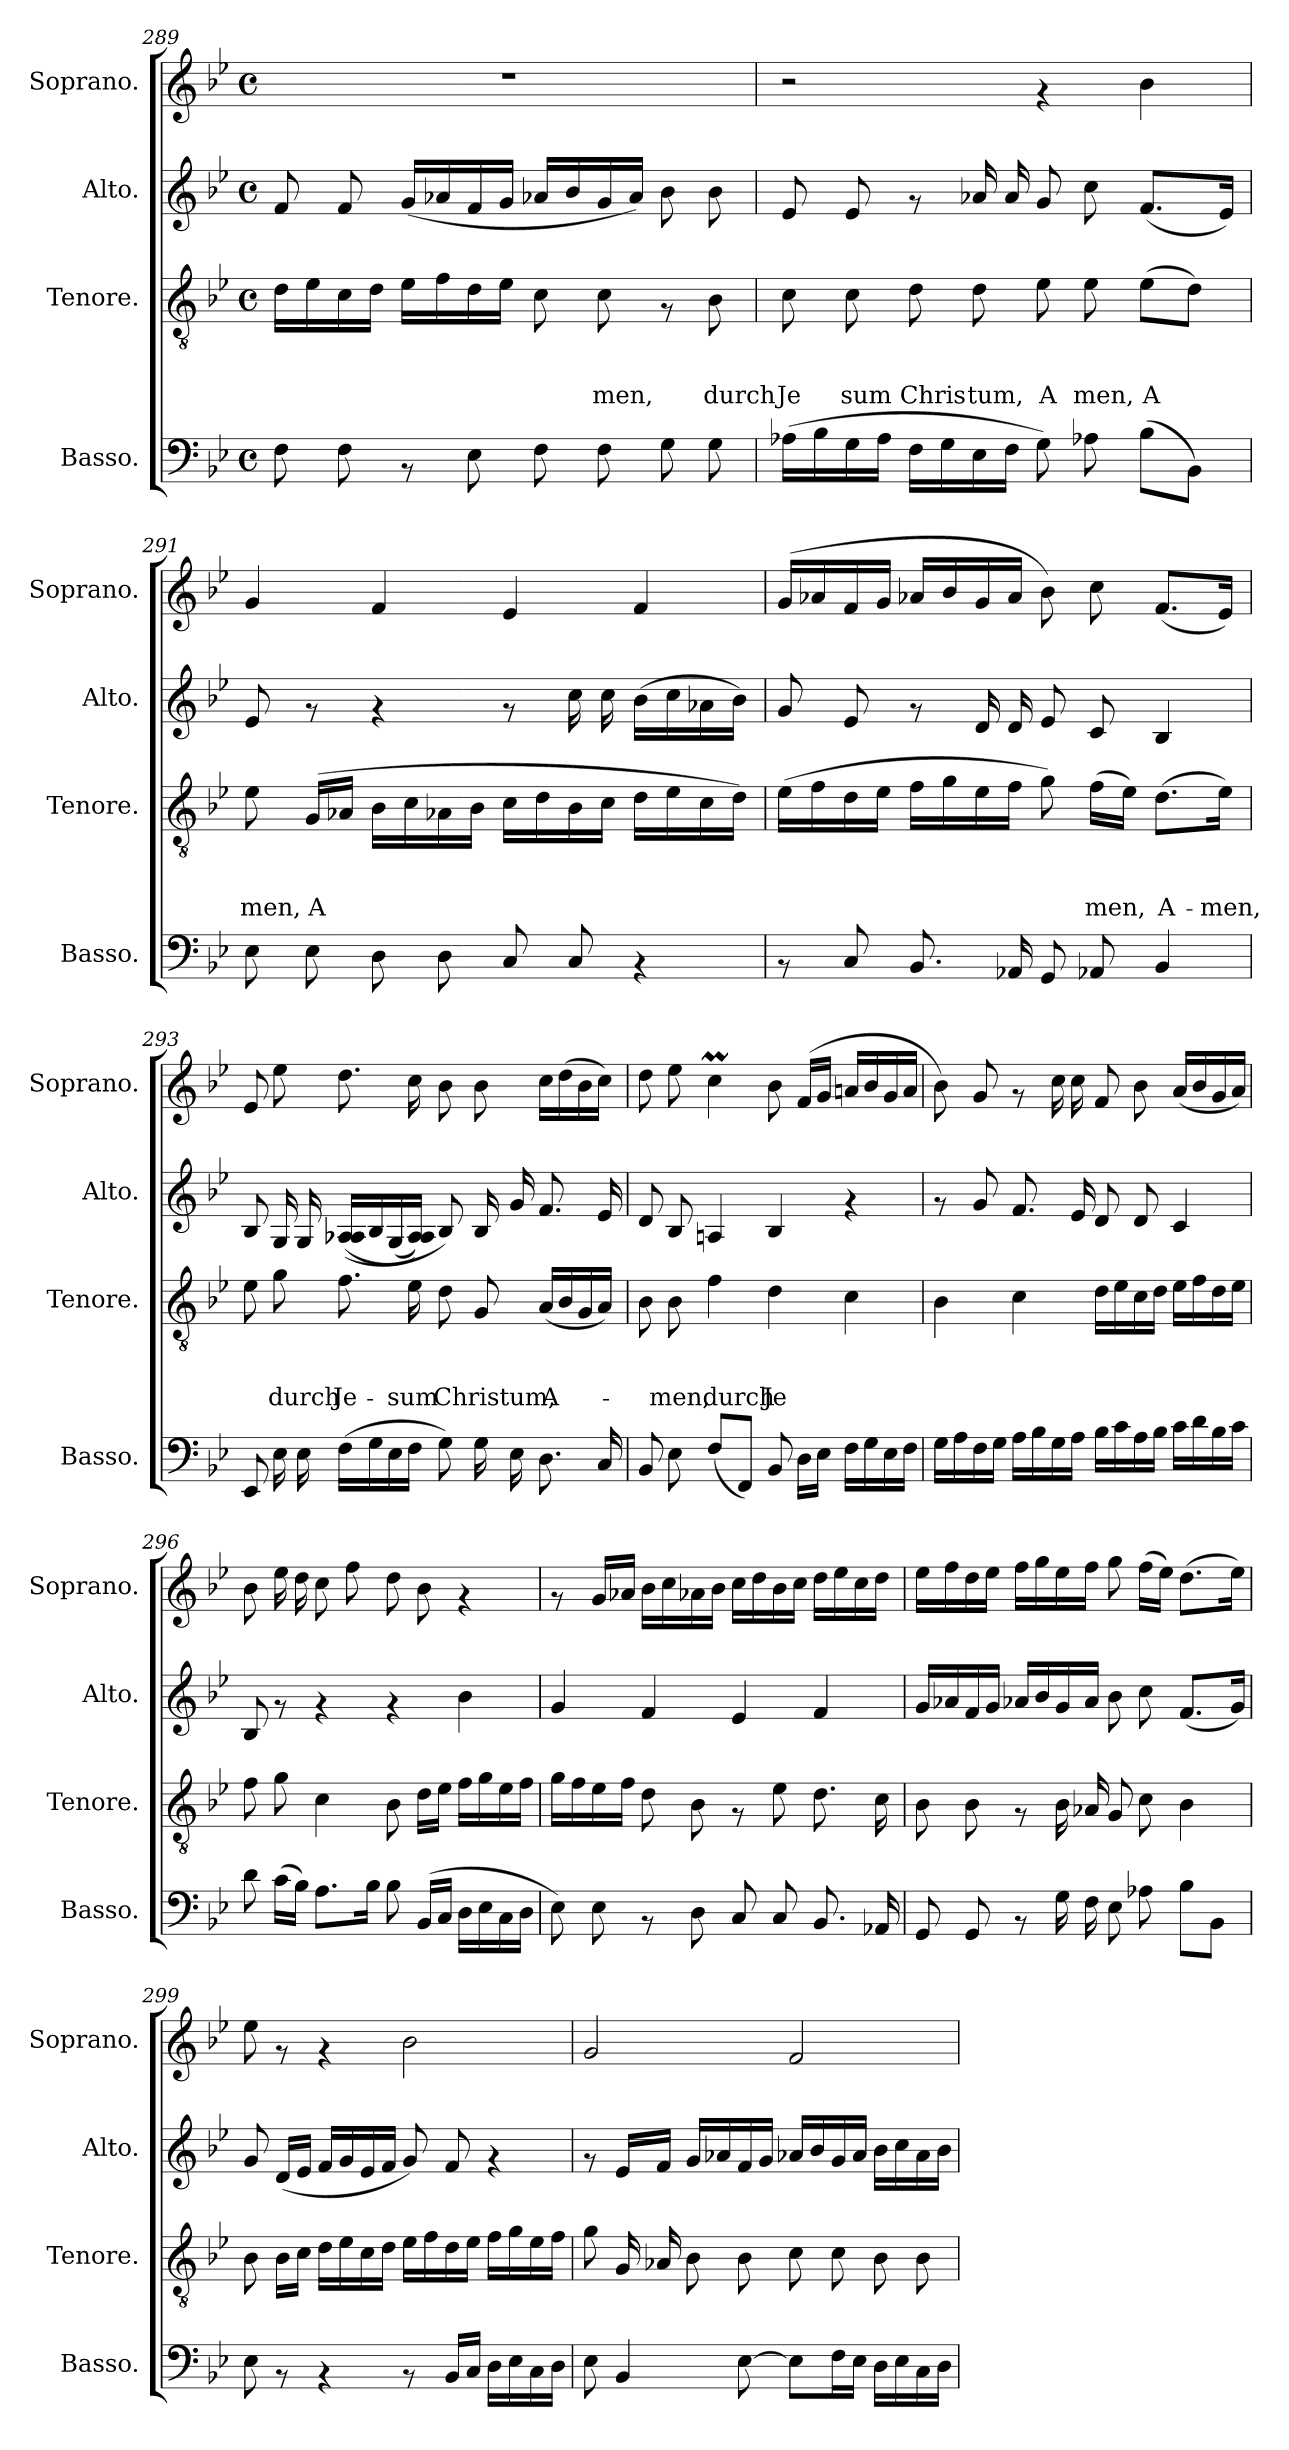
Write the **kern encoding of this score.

**kern	**kern	**text	**text	**text	**kern	**kern
*part4	*part3	*part3	*part3	*part3	*part2	*part1
*staff4	*staff3	*staff3	*staff3	*staff3	*staff2	*staff1
*I"Basso.	*I"Tenore.	*	*	*	*I"Alto.	*I"Soprano.
*I'Basso.	*I'Tenore.	*	*	*	*I'Alto.	*I'Soprano.
*clefF4	*clefGv2	*	*	*	*clefG2	*clefG2
*k[b-e-]	*k[b-e-]	*	*	*	*k[b-e-]	*k[b-e-]
*B-:	*B-:	*	*	*	*B-:	*B-:
*M4/4	*M4/4	*	*	*	*M4/4	*M4/4
*met(c)	*met(c)	*	*	*	*met(c)	*met(c)
=289	=289	=289	=289	=289	=289	=289
8F\	16d\LL	.	.	.	8f/	1r
.	16e-\	.	.	.	.	.
8F\	16c\	.	.	.	8f/	.
.	16d\JJ	.	.	.	.	.
8rAA	16e-\LL	.	.	.	(>16g/LL	.
.	16f\	.	.	.	16a-X/	.
8E-\	16d\	.	.	.	16f/	.
.	16e-\JJ	.	.	.	16g/JJ	.
8F\	8c\	.	.	.	16a-X/LL	.
.	.	.	.	.	16b-/	.
!	!	!	!	!LO:LY:b	!	!
8F\	8c\	.	.	men,	16g/	.
.	.	.	.	.	16a-/JJ)	.
8G\	8rF	.	.	.	8b-\	.
!	!	!	!	!LO:LY:b	!	!
8G\	8B-\	.	.	durch	8b-\	.
=290	=290	=290	=290	=290	=290	=290
!	!	!	!	!LO:LY:b	!	!
(>16A-X\LL	8c\	.	.	Je	8e-/	2r
16B-\	.	.	.	.	.	.
!	!	!	!	!LO:LY:b	!	!
16G\	8c\	.	.	sum	8e-/	.
16A-\JJ	.	.	.	.	.	.
!	!	!	!	!LO:LY:b	!	!
16F\LL	8d\	.	.	Chris	8rf	.
16G\	.	.	.	.	.	.
!	!	!	!	!LO:LY:b	!	!
16E-\	8d\	.	.	tum,	16a-X/	.
16F\JJ	.	.	.	.	16a-/	.
!	!	!	!	!LO:LY:b	!	!
8G\)	8e-\	.	.	A	8g/	4rf
!	!	!	!	!LO:LY:b	!	!
8A-X\	8e-\	.	.	men,	8cc\	.
!	!	!	!	!LO:LY:b	!	!
(>8B-\L	(>8e-\L	.	.	A	(<8.f/L	4b-\
8BB-\J)	8d\J)	.	.	.	.	.
.	.	.	.	.	16e-/Jk)	.
=291	=291	=291	=291	=291	=291	=291
!	!	!	!	!LO:LY:b	!	!
8E-\	8e-\	.	.	men,	8e-/	4g/
!	!	!	!	!LO:LY:b	!	!
8E-\	(>16G/LL	.	.	A	8rf	.
.	16A-X/JJ	.	.	.	.	.
8D\	16B-\LL	.	.	.	4rf	4f/
.	16c\	.	.	.	.	.
8D\	16A-X\	.	.	.	.	.
.	16B-\JJ	.	.	.	.	.
8C/	16c\LL	.	.	.	8rf	4e-/
.	16d\	.	.	.	.	.
8C/	16B-\	.	.	.	16cc\	.
.	16c\JJ	.	.	.	16cc\	.
4rAA	16d\LL	.	.	.	(>16b-\LL	4f/
.	16e-\	.	.	.	16cc\	.
.	16c\	.	.	.	16a-X\	.
.	16d\JJ)	.	.	.	16b-\JJ)	.
!!LO:LB:g=z
=292	=292	=292	=292	=292	=292	=292
8rAA	(>16e-\LL	.	.	.	8g/	(>16g/LL
.	16f\	.	.	.	.	16a-X/
8C/	16d\	.	.	.	8e-/	16f/
.	16e-\JJ	.	.	.	.	16g/JJ
8.BB-/	16f\LL	.	.	.	8rf	16a-X/LL
.	16g\	.	.	.	.	16b-/
.	16e-\	.	.	.	16d/	16g/
16AA-X/	16f\JJ	.	.	.	16d/	16a-/JJ
8GG/	8g\)	.	.	.	8e-/	8b-\)
!	!	!	!	!LO:LY:b	!	!
8AA-X/	(>16f\LL	.	.	men,	8c/	8cc\
.	16e-\JJ)	.	.	.	.	.
!	!	!	!	!LO:LY:b	!	!
4BB-/	(>8.d\L	.	.	A-	4B-/	(<8.f/L
!	!	!	!	!LO:LY:b	!	!
.	16e-\Jk)	.	.	-men,	.	16e-/Jk)
=293	=293	=293	=293	=293	=293	=293
8EE-/	8e-\	.	.	.	8B-/	8e-/
!	!	!	!	!LO:LY:b	!	!
16E-\	8g\	.	.	durch	16G/	8ee-\
16E-\	.	.	.	.	16G/	.
!	!	!	!	!LO:LY:b	!	!
(>16F\LL	8.f\	.	.	Je-	(>(<16A-X/ 16A-X/LL	8.dd\
16G\	.	.	.	.	16B-/	.
16E-\	.	.	.	.	(>16G/	.
!	!	!	!	!LO:LY:b	!	!
16F\JJ	16e-\	.	.	-sum	16A-/ 16A-/JJ))	16cc\
!	!	!	!	!LO:LY:b	!	!
8G\)	8d\	.	.	Christum,	8B-/)	8b-\
16G\	8G/	.	.	.	16B-/	8b-\
16E-\	.	.	.	.	16g/	.
!	!	!	!	!LO:LY:b	!	!
8.D\	(>16A/LL	.	.	A-	8.f/	16cc\LL
.	16B-/	.	.	.	.	(>16dd\
.	16G/	.	.	.	.	16b-\
16C/	16A/JJ)	.	.	.	16e-/	16cc\JJ)
!!LO:PB:g=z
=294	=294	=294	=294	=294	=294	=294
8BB-/	8B-\	.	.	.	8d/	8dd\
!	!	!	!	!LO:LY:b	!	!
8E-\	8B-\	.	.	-men,	8B-/	8ee-\
!	!	!	!	!LO:LY:b	!	!
(<8F/L	4f\	.	.	durch	4An/	4ccM\
8FF/J)	.	.	.	.	.	.
!	!	!	!	!LO:LY:b	!	!
8BB-/	4d\	.	.	Je	4B-/	8b-\
16D\LL	.	.	.	.	.	(>16f/LL
16E-\JJ	.	.	.	.	.	16g/JJ
16F\LL	4c\	.	.	.	4rf	16an/LL
16G\	.	.	.	.	.	16b-/
16E-\	.	.	.	.	.	16g/
16F\JJ	.	.	.	.	.	16a/JJ
=295	=295	=295	=295	=295	=295	=295
16G\LL	4B-\	.	.	.	8rf	8b-\)
16A\	.	.	.	.	.	.
16F\	.	.	.	.	8g/	8g/
16G\JJ	.	.	.	.	.	.
16A\LL	4c\	.	.	.	8.f/	8rf
16B-\	.	.	.	.	.	.
16G\	.	.	.	.	.	16cc\
16A\JJ	.	.	.	.	16e-/	16cc\
16B-\LL	16d\LL	.	.	.	8d/	8f/
16c\	16e-\	.	.	.	.	.
16A\	16c\	.	.	.	8d/	8b-\
16B-\JJ	16d\JJ	.	.	.	.	.
16c\LL	16e-\LL	.	.	.	4c/	(>16a/LL
16d\	16f\	.	.	.	.	16b-/
16B-\	16d\	.	.	.	.	16g/
16c\JJ	16e-\JJ	.	.	.	.	16a/JJ)
=296	=296	=296	=296	=296	=296	=296
8d\	8f\	.	.	.	8B-/	8b-\
(>16c\LL	8g\	.	.	.	8rf	16ee-\
16B-\JJ)	.	.	.	.	.	16dd\
8.A\L	4c\	.	.	.	4rf	8cc\
.	.	.	.	.	.	8ff\
16B-\Jk	.	.	.	.	.	.
8B-\	8B-\	.	.	.	4rf	8dd\
(>16BB-/LL	16d\LL	.	.	.	.	8b-\
16C/JJ	16e-\JJ	.	.	.	.	.
16D\LL	16f\LL	.	.	.	4b-\	4rf
16E-\	16g\	.	.	.	.	.
16C\	16e-\	.	.	.	.	.
16D\JJ	16f\JJ	.	.	.	.	.
=297	=297	=297	=297	=297	=297	=297
8E-\)	16g\LL	.	.	.	4g/	8rf
.	16f\	.	.	.	.	.
8E-\	16e-\	.	.	.	.	16g/LL
.	16f\JJ	.	.	.	.	16a-X/JJ
8rAA	8d\	.	.	.	4f/	16b-\LL
.	.	.	.	.	.	16cc\
8D\	8B-\	.	.	.	.	16a-X\
.	.	.	.	.	.	16b-\JJ
8C/	8rF	.	.	.	4e-/	16cc\LL
.	.	.	.	.	.	16dd\
8C/	8e-\	.	.	.	.	16b-\
.	.	.	.	.	.	16cc\JJ
8.BB-/	8.d\	.	.	.	4f/	16dd\LL
.	.	.	.	.	.	16ee-\
.	.	.	.	.	.	16cc\
16AA-X/	16c\	.	.	.	.	16dd\JJ
!!LO:LB:g=z
=298	=298	=298	=298	=298	=298	=298
8GG/	8B-\	.	.	.	16g/LL	16ee-\LL
.	.	.	.	.	16a-X/	16ff\
8GG/	8B-\	.	.	.	16f/	16dd\
.	.	.	.	.	16g/JJ	16ee-\JJ
8rAA	8rF	.	.	.	16a-X/LL	16ff\LL
.	.	.	.	.	16b-/	16gg\
16G\	16B-\	.	.	.	16g/	16ee-\
16F\	16A-X/	.	.	.	16a-/JJ	16ff\JJ
8E-\	8G/	.	.	.	8b-\	8gg\
8A-X\	8c\	.	.	.	8cc\	(>16ff\LL
.	.	.	.	.	.	16ee-\JJ)
8B-\L	4B-\	.	.	.	(<8.f/L	(>8.dd\L
8BB-\J	.	.	.	.	.	.
.	.	.	.	.	16g/Jk)	16ee-\Jk)
=299	=299	=299	=299	=299	=299	=299
8E-\	8B-\	.	.	.	8g/	8ee-\
8rAA	16B-\LL	.	.	.	(<16d/LL	8rf
.	16c\JJ	.	.	.	16e-/JJ	.
4rAA	16d\LL	.	.	.	16f/LL	4rf
.	16e-\	.	.	.	16g/	.
.	16c\	.	.	.	16e-/	.
.	16d\JJ	.	.	.	16f/JJ	.
8rAA	16e-\LL	.	.	.	8g/)	2b-\
.	16f\	.	.	.	.	.
16BB-/LL	16d\	.	.	.	8f/	.
16C/JJ	16e-\JJ	.	.	.	.	.
16D\LL	16f\LL	.	.	.	4rf	.
16E-\	16g\	.	.	.	.	.
16C\	16e-\	.	.	.	.	.
16D\JJ	16f\JJ	.	.	.	.	.
!!LO:LB:g=z
=300	=300	=300	=300	=300	=300	=300
8E-\	8g\	.	.	.	8rf	2g/
4BB-/	16G/	.	.	.	16e-/LL	.
.	16A-X/	.	.	.	16f/JJ	.
.	8B-\	.	.	.	16g/LL	.
.	.	.	.	.	16a-X/	.
[>8E-\	8B-\	.	.	.	16f/	.
.	.	.	.	.	16g/JJ	.
8E-\L]	8c\	.	.	.	16a-X/LL	2f/
.	.	.	.	.	16b-/	.
16F\L	8c\	.	.	.	16g/	.
16E-\JJ	.	.	.	.	16a-/JJ	.
16D\LL	8B-\	.	.	.	16b-\LL	.
16E-\	.	.	.	.	16cc\	.
16C\	8B-\	.	.	.	16a-\	.
16D\JJ	.	.	.	.	16b-\JJ	.
=	=	=	=	=	=	=
*-	*-	*-	*-	*-	*-	*-
